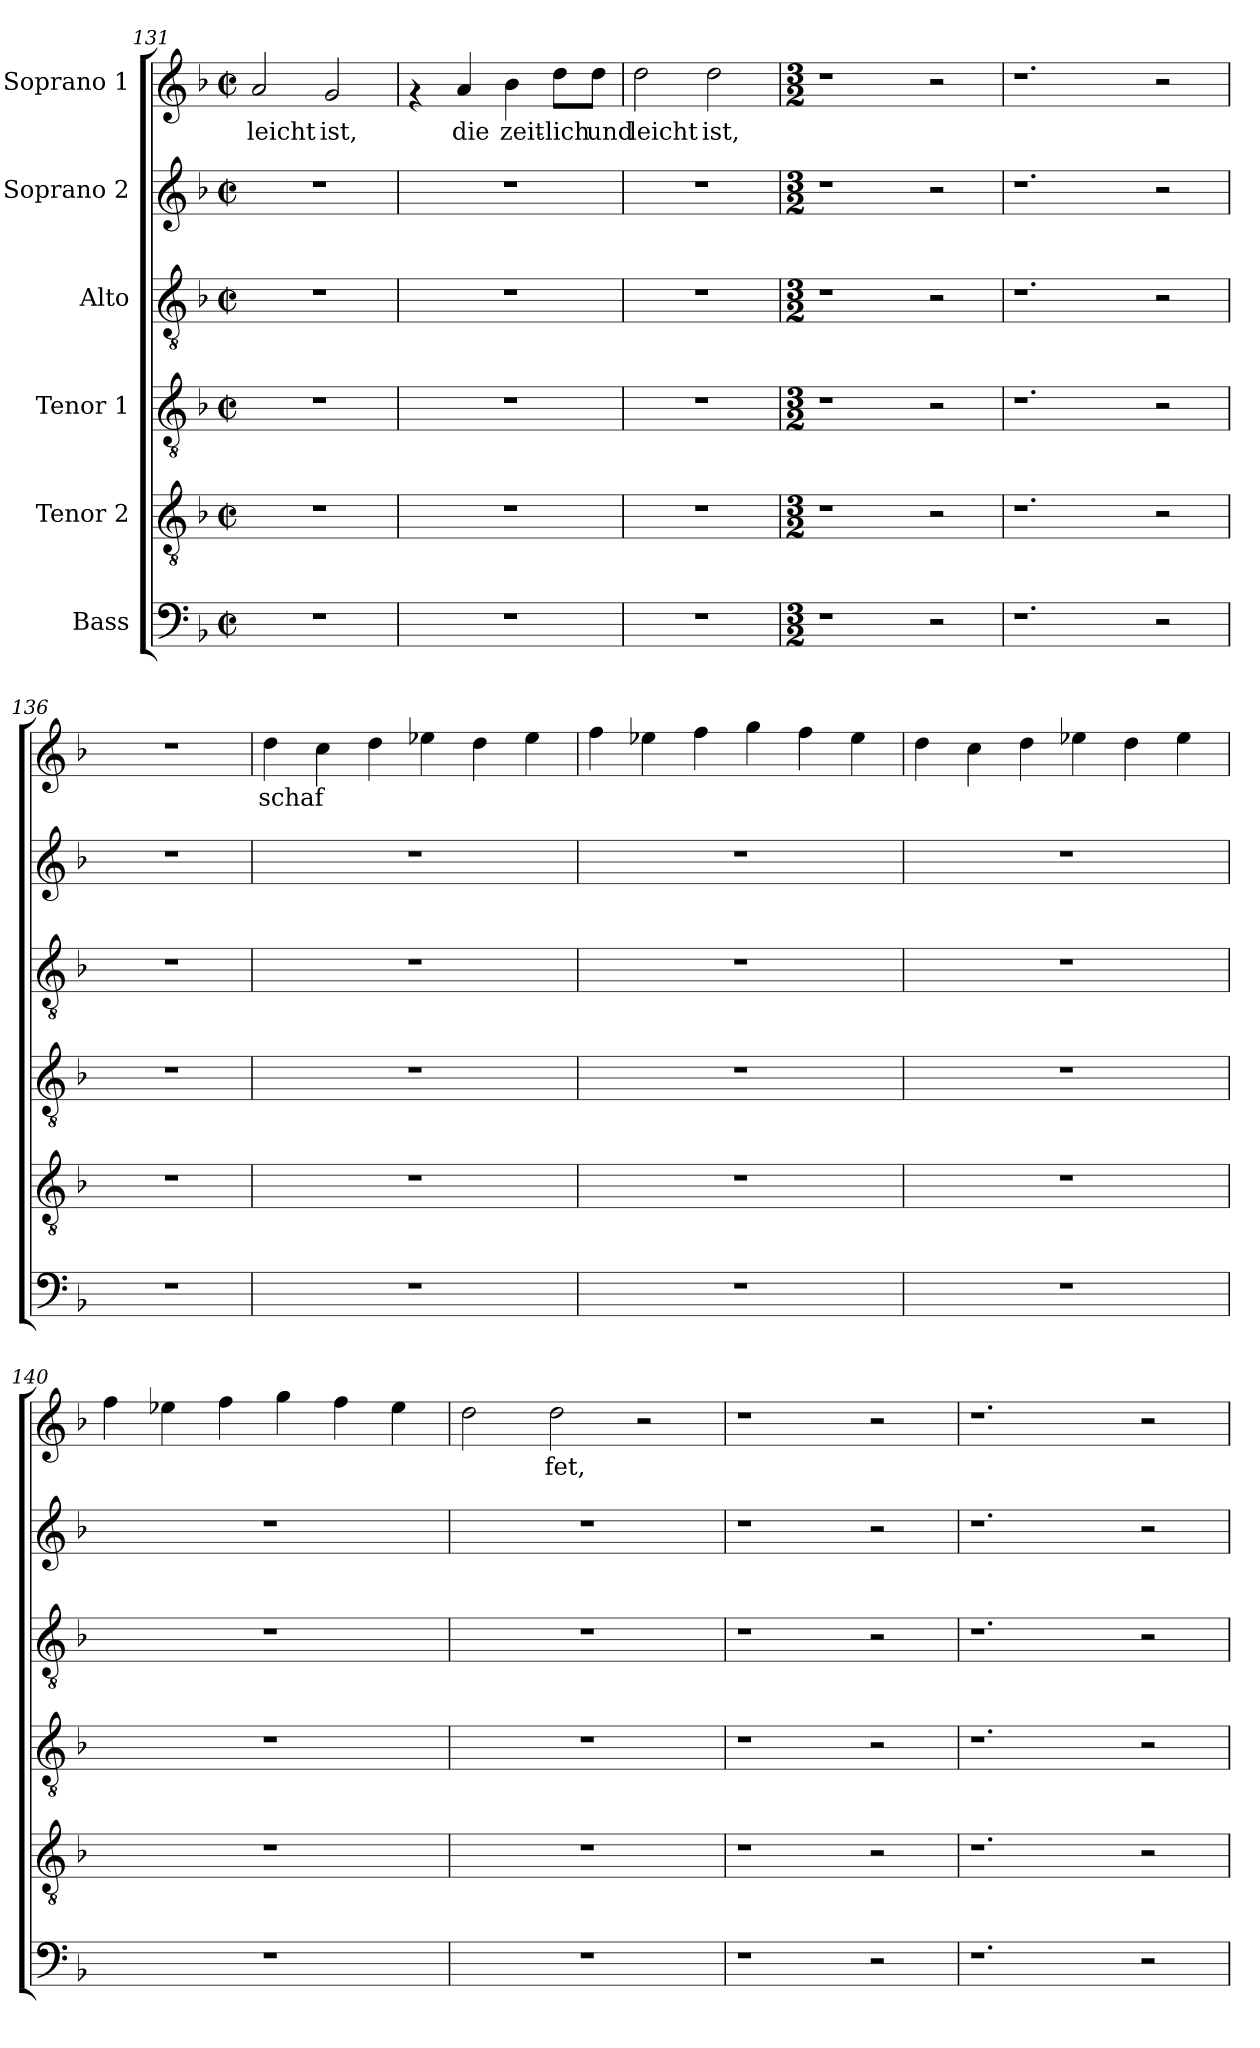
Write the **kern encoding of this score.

**kern	**kern	**kern	**kern	**kern	**kern	**text
*part6	*part5	*part4	*part3	*part2	*part1	*part1
*staff6	*staff5	*staff4	*staff3	*staff2	*staff1	*staff1
*I"Bass	*I"Tenor 2	*I"Tenor 1	*I"Alto	*I"Soprano 2	*I"Soprano 1	*
*clefF4	*clefGv2	*clefGv2	*clefGv2	*clefG2	*clefG2	*
*k[b-]	*k[b-]	*k[b-]	*k[b-]	*k[b-]	*k[b-]	*
*F:	*F:	*F:	*F:	*F:	*F:	*
*M2/2	*M2/2	*M2/2	*M2/2	*M2/2	*M2/2	*
*met(c|)	*met(c|)	*met(c|)	*met(c|)	*met(c|)	*met(c|)	*
=131	=131	=131	=131	=131	=131	=131
!	!	!	!	!	!	!LO:LY:b:cj
1r	1r	1r	1r	1r	2a/	leicht
!	!	!	!	!	!	!LO:LY:b:cj
.	.	.	.	.	2g/	ist,
=132	=132	=132	=132	=132	=132	=132
1r	1r	1r	1r	1r	4rf	.
!	!	!	!	!	!	!LO:LY:b:cj
.	.	.	.	.	4a/	die
!	!	!	!	!	!	!LO:LY:b:cj
.	.	.	.	.	4b-\	zeit-
!	!	!	!	!	!	!LO:LY:b:cj
.	.	.	.	.	8dd\L	-lich
!	!	!	!	!	!	!LO:LY:b:cj
.	.	.	.	.	8dd\J	und
=133	=133	=133	=133	=133	=133	=133
!	!	!	!	!	!	!LO:LY:b:cj
1r	1r	1r	1r	1r	2dd\	leicht
!	!	!	!	!	!	!LO:LY:b:cj
.	.	.	.	.	2dd\	ist,
!!LO:PB:g=z
=134	=134	=134	=134	=134	=134	=134
*M3/2	*M3/2	*M3/2	*M3/2	*M3/2	*M3/2	*
1r	1r	1r	1r	1r	1r	.
2r	2r	2r	2r	2r	2r	.
=135	=135	=135	=135	=135	=135	=135
1.r	1.r	1.r	1.r	1.r	1.r	.
2r	2r	2r	2r	2r	2r	.
=136	=136	=136	=136	=136	=136	=136
1.r	1.r	1.r	1.r	1.r	1.r	.
=137	=137	=137	=137	=137	=137	=137
!	!	!	!	!	!	!LO:LY:b:cj
1.r	1.r	1.r	1.r	1.r	4dd\	schaf-
!	!	!	!	!	!	!LO:LY:b:cj
.	.	.	.	.	4cc\	--
!	!	!	!	!	!	!LO:LY:b:cj
.	.	.	.	.	4dd\	--
!	!	!	!	!	!	!LO:LY:b:cj
.	.	.	.	.	4ee-X\	--
!	!	!	!	!	!	!LO:LY:b:cj
.	.	.	.	.	4dd\	--
!	!	!	!	!	!	!LO:LY:b:cj
.	.	.	.	.	4ee-\	--
=138	=138	=138	=138	=138	=138	=138
!	!	!	!	!	!	!LO:LY:b:cj
1.r	1.r	1.r	1.r	1.r	4ff\	--
!	!	!	!	!	!	!LO:LY:b:cj
.	.	.	.	.	4ee-X\	--
!	!	!	!	!	!	!LO:LY:b:cj
.	.	.	.	.	4ff\	--
!	!	!	!	!	!	!LO:LY:b:cj
.	.	.	.	.	4gg\	--
!	!	!	!	!	!	!LO:LY:b:cj
.	.	.	.	.	4ff\	--
!	!	!	!	!	!	!LO:LY:b:cj
.	.	.	.	.	4ee-\	--
=139	=139	=139	=139	=139	=139	=139
!	!	!	!	!	!	!LO:LY:b:cj
1.r	1.r	1.r	1.r	1.r	4dd\	--
!	!	!	!	!	!	!LO:LY:b:cj
.	.	.	.	.	4cc\	--
!	!	!	!	!	!	!LO:LY:b:cj
.	.	.	.	.	4dd\	--
!	!	!	!	!	!	!LO:LY:b:cj
.	.	.	.	.	4ee-X\	--
!	!	!	!	!	!	!LO:LY:b:cj
.	.	.	.	.	4dd\	--
!	!	!	!	!	!	!LO:LY:b:cj
.	.	.	.	.	4ee-\	--
=140	=140	=140	=140	=140	=140	=140
!	!	!	!	!	!	!LO:LY:b:cj
1.r	1.r	1.r	1.r	1.r	4ff\	--
!	!	!	!	!	!	!LO:LY:b:cj
.	.	.	.	.	4ee-X\	--
!	!	!	!	!	!	!LO:LY:b:cj
.	.	.	.	.	4ff\	--
!	!	!	!	!	!	!LO:LY:b:cj
.	.	.	.	.	4gg\	--
!	!	!	!	!	!	!LO:LY:b:cj
.	.	.	.	.	4ff\	--
!	!	!	!	!	!	!LO:LY:b:cj
.	.	.	.	.	4ee-\	--
=141	=141	=141	=141	=141	=141	=141
!	!	!	!	!	!	!LO:LY:b:cj
1.r	1.r	1.r	1.r	1.r	2dd\	--
!	!	!	!	!	!	!LO:LY:b:cj
.	.	.	.	.	2dd\	-fet,
.	.	.	.	.	2r	.
!!LO:LB:g=z
=142	=142	=142	=142	=142	=142	=142
1r	1r	1r	1r	1r	1r	.
2r	2r	2r	2r	2r	2r	.
=143	=143	=143	=143	=143	=143	=143
1.r	1.r	1.r	1.r	1.r	1.r	.
2r	2r	2r	2r	2r	2r	.
=	=	=	=	=	=	=
*-	*-	*-	*-	*-	*-	*-
